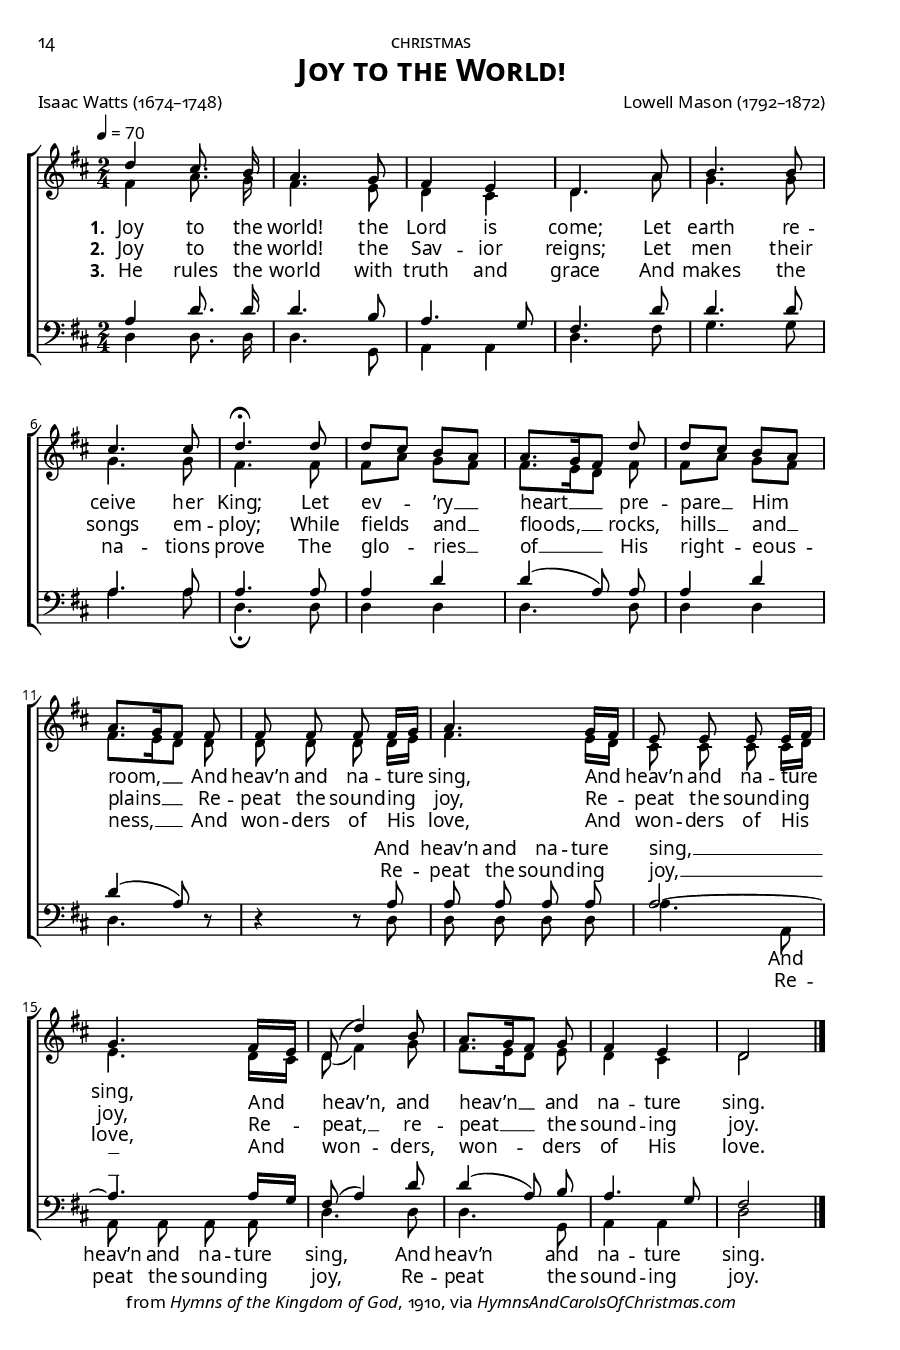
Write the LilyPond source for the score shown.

\version "2.14.2"
\include "util.ly"
\header {
  title = \markup{\override #'(font-name . "Garamond Premier Pro Semibold"){ \abs-fontsize #15 \smallCapsOldStyle"Joy to the World!"}}
  poet = \markup\oldStyleNum"Isaac Watts (1674–1748)"
  composer = \markup\oldStyleNum"Lowell Mason (1792–1872)"
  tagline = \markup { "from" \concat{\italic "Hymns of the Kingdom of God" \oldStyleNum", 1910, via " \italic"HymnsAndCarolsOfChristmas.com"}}
}
\paper {
  paper-height = 9\in
  paper-width = 6\in
  indent = 0\in
  %system-system-spacing = #'((basic-distance . 10) (padding . 0))
  system-system-spacing =
    #'((basic-distance . 0)
       (minimum-distance . 0)
       (padding . -5)
       (stretchability . 100))
  ragged-last-bottom = ##f
  ragged-bottom = ##f
  two-sided = ##t
  inner-margin = 0.5\in
  outer-margin = 0.25\in
  top-margin = 0.25\in
  bottom-margin = 0.25\in
  first-page-number = #014
  print-first-page-number = ##t
  headerLine = \markup{\override #'(font-name . "Garamond Premier Pro") \smallCapsOldStyle"christmas"}
  oddHeaderMarkup = \markup\fill-line{
     \override #'(font-name . "Garamond Premier Pro")\abs-fontsize #8.5
     \combine 
        \fill-line{"" \on-the-fly #print-page-number-check-first
        \oldStylePageNum""
        }
        \fill-line{\headerLine}
  }
  evenHeaderMarkup = \markup {
     \override #'(font-name . "Garamond Premier Pro")\abs-fontsize #8.5
     \combine
        \on-the-fly #print-page-number-check-first
        \oldStylePageNum""
        \fill-line{\headerLine}
  }
}
#(set-global-staff-size 15) \paper{ #(define fonts (make-pango-font-tree "GoudyOlSt BT" "Garamond Premier Pro" "Garamond Premier Pro" (/ 15 20))) }
global = {
  \key d \major
  \time 2/4
  \autoBeamOff
  \override DynamicLineSpanner #'staff-padding = #0.0
  \override DynamicLineSpanner #'Y-extent = #'(0.5 . 1)
}

sopMusic = \relative c'' {
  \tempo 4 = 70
  d4 cis8.\noBeam b16 |
  a4. g8 |
  fis4 e |
  d4. a'8 |
  b4. b8 | \break
  
  cis4. cis8 |
  d4.\fermata d8 |
  d[ cis] b[ a] |
  a8.[ g16 fis8] d' |
  d[ cis] b[ a] | \break
  
  a8.[ g16 fis8] fis |
  fis\noBeam fis\noBeam fis\noBeam fis16[ g] |
  a4. g16[ fis] |
  e8\noBeam e\noBeam e\noBeam e16[ fis] | \break
  
  g4. fis16[ e] |
  d8( d'4) b8 |
  a8.[ g16 fis8] g |
  fis4 e |
  d2 \bar "|."
}
sopWords = \lyricmode {
  
}

altoMusic = \relative c' {
  fis4 a8.\noBeam g16 |
  fis4. e8 |
  d4 cis |
  d4. a'8 |
  g4. g8 |
  
  g4. g8 |
  fis4. fis8 |
  fis8[ a] g[ fis] |
  fis8.[ e16 d8] fis |
  fis[ a] g[ fis] |
  
  fis8.[ e16 d8] d |
  d\noBeam d\noBeam d\noBeam d16[ e] |
  fis4. e16[ d] |
  cis8\noBeam cis\noBeam cis\noBeam cis16[ d] |
  
  e4. d16[ cis] |
  d8( fis4) g8 |
  fis8.[ e16 d8] e8 |
  d4 cis |
  d2
}
altoWords = \lyricmode {
  \dropLyricsV
  \set stanza = #"1. "
  Joy to the world! the Lord is come; Let earth re -- ceive her King; Let ev -- ’ry __ heart __ pre -- pare __ Him
  \raiseLyrics
  room, __
  And heav’n and na -- ture sing,
  And heav’n and na -- ture sing,
  \dropLyricsXV
  And heav’n, and heav’n __ and na -- ture sing.
}
altoWordsII = \lyricmode {
  \dropLyricsV
  \set stanza = #"2. "
  Joy to the world! the Sav -- ior reigns; Let men their songs em -- ploy;
  While fields and __ floods, __ rocks, hills __ and __
  \raiseLyrics
  plains __
  
  Re -- peat the sound -- ing joy,
  Re -- peat the sound -- ing joy,
  \dropLyricsXV
  Re -- peat, __ re -- peat __ the sound -- ing joy.
}
altoWordsIII = \lyricmode {
  \dropLyricsV
  \set stanza = #"3. "
  He rules the world with truth and grace And makes the na -- tions prove The glo -- ries __ of __ His right -- eous --
  \raiseLyrics
  ness, __
  
  And won -- ders of His love,  
  And won -- ders of His love,
  \dropLyricsXV
  And won -- ders, won -- ders of His love.
}
altoWordsIV = \lyricmode {
}

tenorMusic = \relative c' {
  a4 d8.\noBeam d16 |
  d4. b8 |
  a4. g8 |
  fis4. d'8 |
  d4. d8 |
  
  a4. a8 |
  a4. a8 |
  a4 d |
  d( a8)\noBeam a8 |
  a4 d |
  
  d( a8) d,\rest |
  d4\rest d8\rest a' |
  a\noBeam a\noBeam a\noBeam a\noBeam |
  a2~ |
  
  a4. a16[ g] |
  fis8( a4) d8 |
  d4( a8)\noBeam b |
  a4. g8 |
  fis2
}
tenorWords = \lyricmode {
  \repeat unfold 22 { \skip 1 }
  And heav’n and na -- ture sing, __
}
tenorWordsII = \lyricmode {
  \repeat unfold 22 { \skip 1 }
  Re -- peat the sound -- ing joy, __
}
tenorWordsIII = \lyricmode {
  \repeat unfold 22 { \skip 1 }
  And won -- ders of His love, __
}

bassMusic = \relative c {
  d4 d8.\noBeam d16 |
  d4. g,8 |
  a4 a |
  d4. fis8 |
  g4. g8 |
  
  a4. a8 |
  d,4.\fermata d8 |
  d4 d |
  d4. d8 |
  d4 d |
  
  d4. s8 |
  s4. d8 |
  d\noBeam d\noBeam d\noBeam d\noBeam |
  a'4. a,8 |
  
  a8\noBeam a\noBeam a\noBeam a\noBeam |
  d4. d8 |
  d4. g,8 |
  a4 a |
  d2
}
bassWords = \lyricmode {
  \repeat unfold 28 { \skip 1 }
  And heav’n and na -- ture sing,
  And heav’n and na -- ture sing.
}
bassWordsII = \lyricmode {
  \repeat unfold 28 { \skip 1 }
  Re -- peat the sound -- ing joy,
  Re -- peat the sound -- ing joy.
}
bassWordsIII = \lyricmode {
  \repeat unfold 28 { \skip 1 }
  And won -- ders of His love,
  And won -- ders of His love.
}

\score {
  <<
   \new ChoirStaff <<
%    \new Lyrics = sopranos \with { \override VerticalAxisGroup #'nonstaff-relatedstaff-spacing = #'((basic-distance . 1)) }
    \new Staff = women <<
      \new Voice = "sopranos" { \voiceOne << \global \sopMusic >> }
      \new Voice = "altos" { \voiceTwo << \global \altoMusic >> }
    >>
    \new Lyrics \with { alignAboveContext = #"women" \override VerticalAxisGroup #'nonstaff-relatedstaff-spacing = #'((basic-distance . 1))} \lyricsto "sopranos" \sopWords
    \new Lyrics = "altosIV"  \with { alignBelowContext = #"women" } \lyricsto "altos" \altoWordsIV
    \new Lyrics = "altosIII"  \with { alignBelowContext = #"women" } \lyricsto "altos" \altoWordsIII
    \new Lyrics = "altosII"  \with { alignBelowContext = #"women" } \lyricsto "altos" \altoWordsII
    \new Lyrics = "altos"  \with { alignBelowContext = #"women" \override VerticalAxisGroup #'nonstaff-relatedstaff-spacing = #'((basic-distance . 1))} \lyricsto "altos" \altoWords
   \new Staff = men <<
      \clef bass
      \new Voice = "tenors" { \voiceOne << \global \tenorMusic >> }
      \new Voice = "basses" { \voiceTwo << \global \bassMusic >> }
    >>
    \new Lyrics \with { alignAboveContext = #"men" \override VerticalAxisGroup #'nonstaff-relatedstaff-spacing = #'((basic-distance . 1)) } \lyricsto "tenors" \tenorWords
    \new Lyrics \with { alignAboveContext = #"men" \override VerticalAxisGroup #'nonstaff-relatedstaff-spacing = #'((basic-distance . 1)) } \lyricsto "tenors" \tenorWordsII
%    \new Lyrics \with { alignAboveContext = #"men" \override VerticalAxisGroup #'nonstaff-relatedstaff-spacing = #'((basic-distance . 1)) } \lyricsto "tenors" \tenorWordsIII
%    \new Lyrics \with { alignBelowContext = #"men" \override VerticalAxisGroup #'nonstaff-relatedstaff-spacing = #'((basic-distance . 1)) } \lyricsto "basses" \bassWordsIII
    \new Lyrics \with { alignBelowContext = #"men" \override VerticalAxisGroup #'nonstaff-relatedstaff-spacing = #'((basic-distance . 1)) } \lyricsto "basses" \bassWordsII
    \new Lyrics \with { alignBelowContext = #"men" \override VerticalAxisGroup #'nonstaff-relatedstaff-spacing = #'((basic-distance . 1)) } \lyricsto "basses" \bassWords
  >>
%    \new PianoStaff << \new Staff { \new Voice { \pianoRH } } \new Staff { \clef "bass" \pianoLH } >>
  >>
  \layout {
    \context {
      \Score
      %\override SpacingSpanner #'base-shortest-duration = #(ly:make-moment 1 8)
      %\override SpacingSpanner #'common-shortest-duration = #(ly:make-moment 1 4)
    }
    \context {
      % Remove all empty staves
      % \Staff \RemoveEmptyStaves \override VerticalAxisGroup #'remove-first = ##t
    }
  }
}
